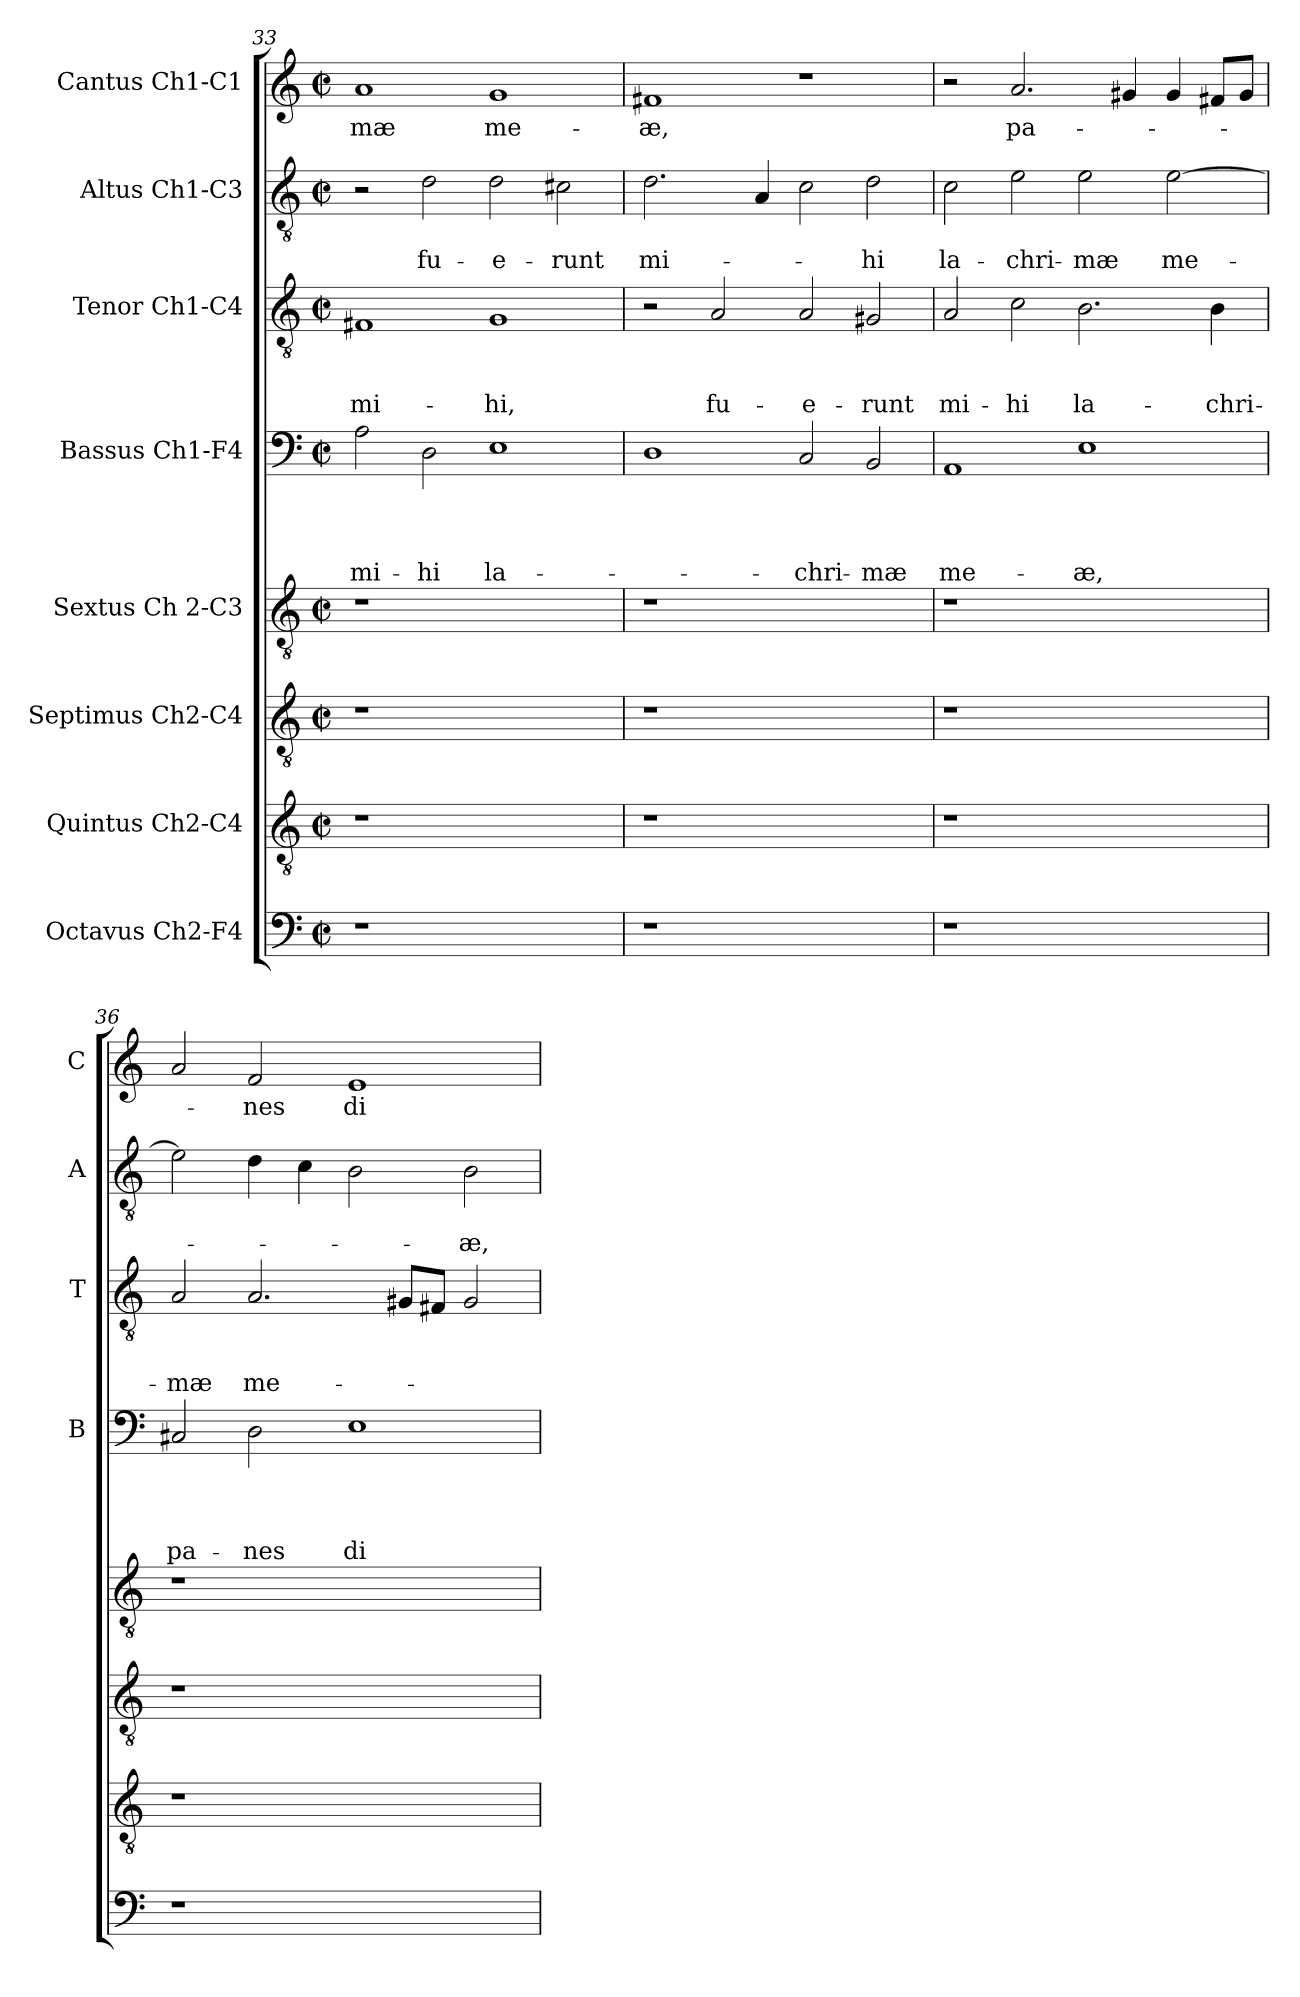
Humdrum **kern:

**kern	**kern	**kern	**kern	**kern	**text	**text	**text	**text	**kern	**text	**text	**text	**kern	**text	**text	**kern	**text
*part8	*part7	*part6	*part5	*part4	*part4	*part4	*part4	*part4	*part3	*part3	*part3	*part3	*part2	*part2	*part2	*part1	*part1
*staff8	*staff7	*staff6	*staff5	*staff4	*staff4	*staff4	*staff4	*staff4	*staff3	*staff3	*staff3	*staff3	*staff2	*staff2	*staff2	*staff1	*staff1
*I"Octavus Ch2-F4	*I"Quintus Ch2-C4	*I"Septimus Ch2-C4	*I"Sextus Ch 2-C3	*I"Bassus Ch1-F4	*	*	*	*	*I"Tenor Ch1-C4	*	*	*	*I"Altus Ch1-C3	*	*	*I"Cantus Ch1-C1	*
*	*	*	*	*I'B	*	*	*	*	*I'T	*	*	*	*I'A	*	*	*I'C	*
*clefF4	*clefGv2	*clefGv2	*clefGv2	*clefF4	*	*	*	*	*clefGv2	*	*	*	*clefGv2	*	*	*clefG2	*
*k[]	*k[]	*k[]	*k[]	*k[]	*	*	*	*	*k[]	*	*	*	*k[]	*	*	*k[]	*
*C:	*C:	*C:	*C:	*C:	*	*	*	*	*C:	*	*	*	*C:	*	*	*C:	*
*M2/2	*M2/2	*M2/2	*M2/2	*M2/2	*	*	*	*	*M2/2	*	*	*	*M2/2	*	*	*M2/2	*
*met(c|)	*met(c|)	*met(c|)	*met(c|)	*met(c|)	*	*	*	*	*met(c|)	*	*	*	*met(c|)	*	*	*met(c|)	*
=33	=33	=33	=33	=33	=33	=33	=33	=33	=33	=33	=33	=33	=33	=33	=33	=33	=33
!	!	!	!	!	!	!	!	!LO:LY:b	!	!	!	!LO:LY:b	!	!	!	!	!LO:LY:b
1r	1r	1r	1r	2A\	.	.	.	mi-	1F#X	.	.	mi-	2r	.	.	1a	-mæ
!	!	!	!	!	!	!	!	!LO:LY:b	!	!	!	!	!	!	!LO:LY:b	!	!
.	.	.	.	2D\	.	.	.	-hi	.	.	.	.	2d\	.	fu-	.	.
!	!	!	!	!	!	!	!	!LO:LY:b	!	!	!	!LO:LY:b	!	!	!LO:LY:b	!	!LO:LY:b
1ryy	1ryy	1ryy	1ryy	1E	.	.	.	la-	1G	.	.	-hi,	2d\	.	-e-	1g	me-
!	!	!	!	!	!	!	!	!	!	!	!	!	!	!	!LO:LY:b	!	!
.	.	.	.	.	.	.	.	.	.	.	.	.	2c#X\	.	-runt	.	.
=34	=34	=34	=34	=34	=34	=34	=34	=34	=34	=34	=34	=34	=34	=34	=34	=34	=34
!	!	!	!	!	!	!	!	!	!	!	!	!	!	!	!LO:LY:b	!	!LO:LY:b
1r	1r	1r	1r	1D	.	.	.	.	2r	.	.	.	2.d\	.	mi-	1f#	-æ,
!	!	!	!	!	!	!	!	!	!	!	!	!LO:LY:b	!	!	!	!	!
.	.	.	.	.	.	.	.	.	2A/	.	.	fu-	.	.	.	.	.
.	.	.	.	.	.	.	.	.	.	.	.	.	4A/	.	.	.	.
!	!	!	!	!	!	!	!	!LO:LY:b	!	!	!	!LO:LY:b	!	!	!	!	!
1ryy	1ryy	1ryy	1ryy	2C/	.	.	.	-chri-	2A/	.	.	-e-	2c\	.	.	1r	.
!	!	!	!	!	!	!	!	!LO:LY:b	!	!	!	!LO:LY:b	!	!	!LO:LY:b	!	!
.	.	.	.	2BB/	.	.	.	-mæ	2G#X/	.	.	-runt	2d\	.	-hi	.	.
!!LO:PB:g=z
=35	=35	=35	=35	=35	=35	=35	=35	=35	=35	=35	=35	=35	=35	=35	=35	=35	=35
!	!	!	!	!	!	!	!	!LO:LY:b	!	!	!	!LO:LY:b	!	!	!LO:LY:b	!	!
1r	1r	1r	1r	1AA	.	.	.	me-	2A/	.	.	mi-	2c\	.	la-	2r	.
!	!	!	!	!	!	!	!	!	!	!	!	!LO:LY:b	!	!	!LO:LY:b	!	!LO:LY:b
.	.	.	.	.	.	.	.	.	2c\	.	.	-hi	2e\	.	-chri-	2.a/	pa-
!	!	!	!	!	!	!	!	!LO:LY:b	!	!	!	!LO:LY:b	!	!	!LO:LY:b	!	!
1ryy	1ryy	1ryy	1ryy	1E	.	.	.	-æ,	2.B\	.	.	la-	2e\	.	-mæ	.	.
.	.	.	.	.	.	.	.	.	.	.	.	.	.	.	.	4g#X/	.
!	!	!	!	!	!	!	!	!	!	!	!	!	!	!	!LO:LY:b	!	!
.	.	.	.	.	.	.	.	.	.	.	.	.	[2e\	.	me-	4g#/	.
!	!	!	!	!	!	!	!	!	!	!	!	!LO:LY:b	!	!	!	!	!
.	.	.	.	.	.	.	.	.	4B\	.	.	-chri-	.	.	.	8f#X/L	.
.	.	.	.	.	.	.	.	.	.	.	.	.	.	.	.	8g#/J	.
=36	=36	=36	=36	=36	=36	=36	=36	=36	=36	=36	=36	=36	=36	=36	=36	=36	=36
!	!	!	!	!	!	!	!	!LO:LY:b	!	!	!	!LO:LY:b	!	!	!	!	!
1r	1r	1r	1r	2C#X/	.	.	.	pa-	2A/	.	.	-mæ	2e\]	.	.	2a/	.
!	!	!	!	!	!	!	!	!LO:LY:b	!	!	!	!LO:LY:b	!	!	!	!	!LO:LY:b
.	.	.	.	2D\	.	.	.	-nes	2.A/	.	.	me-	4d\	.	.	2f/	-nes
.	.	.	.	.	.	.	.	.	.	.	.	.	4c\	.	.	.	.
!	!	!	!	!	!	!	!	!LO:LY:b	!	!	!	!	!	!	!	!	!LO:LY:b
1ryy	1ryy	1ryy	1ryy	1E	.	.	.	di-	.	.	.	.	2B\	.	.	1e	di-
.	.	.	.	.	.	.	.	.	8G#X/L	.	.	.	.	.	.	.	.
.	.	.	.	.	.	.	.	.	8F#X/J	.	.	.	.	.	.	.	.
!	!	!	!	!	!	!	!	!	!	!	!	!	!	!	!LO:LY:b	!	!
.	.	.	.	.	.	.	.	.	2G#/	.	.	.	2B\	.	-æ,	.	.
=	=	=	=	=	=	=	=	=	=	=	=	=	=	=	=	=	=
*-	*-	*-	*-	*-	*-	*-	*-	*-	*-	*-	*-	*-	*-	*-	*-	*-	*-
